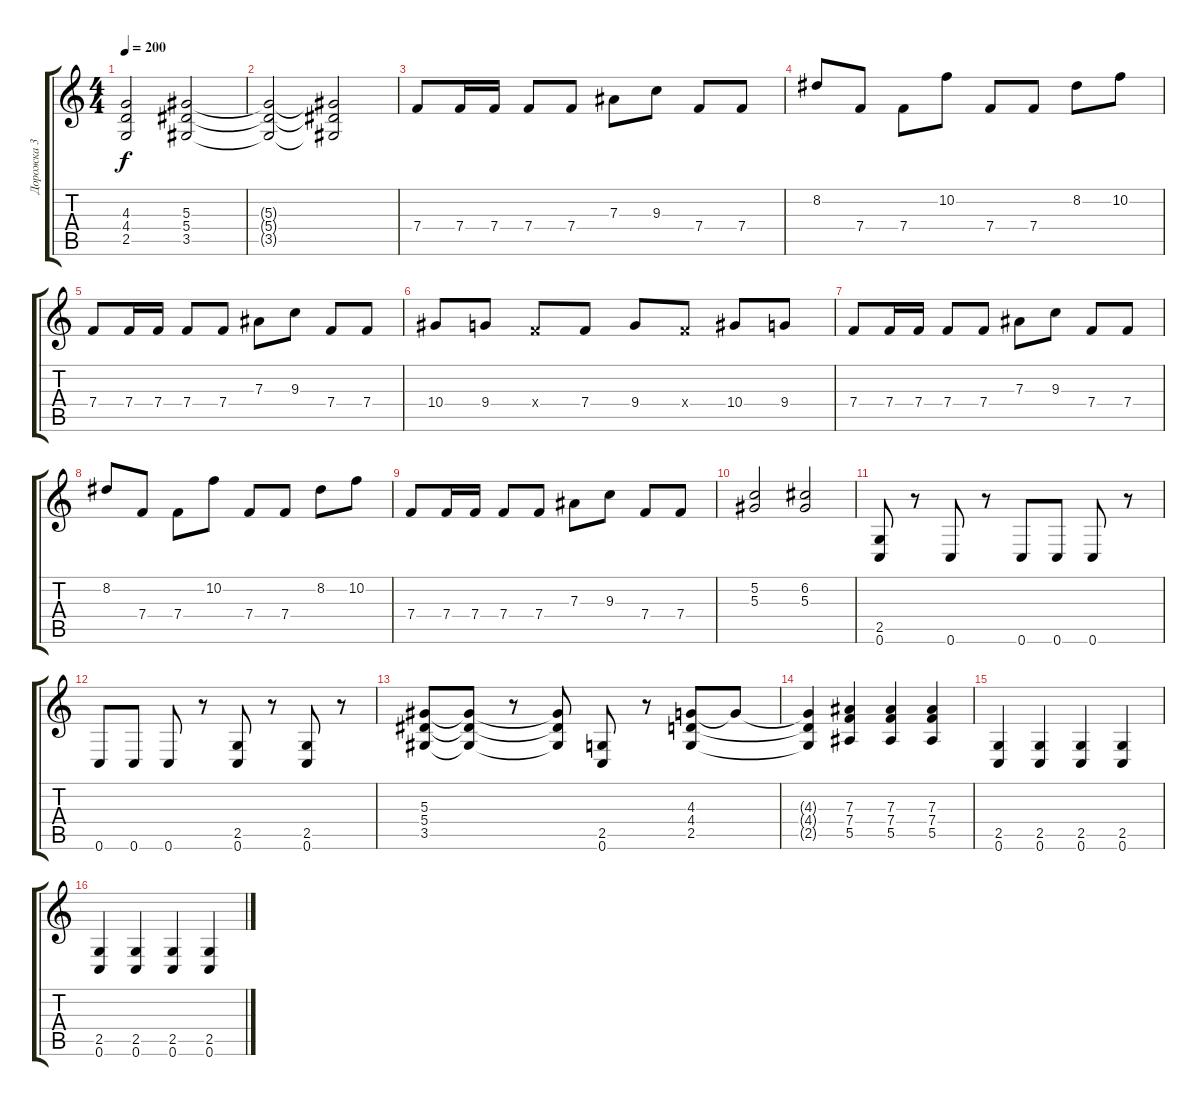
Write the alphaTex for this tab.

\track ("Дорожка 3" "Дорожка 3") {instrument distortionguitar}
\staff {score tabs}
\tuning (C4 G3 Eb3 Bb2 F2 C2) {hide}
\ts (4 4)
\tempo 200
\clef g2
\ks c
(4.3 4.4 2.5).2{dy f} (5.3 5.4 3.5).2 |
(5.3{t} 5.4{t} 3.5{t}).2 (5.3{t} 5.4{t} 3.5{t}).2 |
7.4.8 7.4.16 7.4.16 7.4.8 7.4.8 7.3.8 9.3.8 7.4.8 7.4.8 |
8.2.8 7.4.8 7.4.8 10.2.8 7.4.8 7.4.8 8.2.8 10.2.8 |
7.4.8 7.4.16 7.4.16 7.4.8 7.4.8 7.3.8 9.3.8 7.4.8 7.4.8 |
10.4.8 9.4.8 7.4{x}.8 7.4.8 9.4.8 7.4{x}.8 10.4.8 9.4.8 |
7.4.8 7.4.16 7.4.16 7.4.8 7.4.8 7.3.8 9.3.8 7.4.8 7.4.8 |
8.2.8 7.4.8 7.4.8 10.2.8 7.4.8 7.4.8 8.2.8 10.2.8 |
7.4.8 7.4.16 7.4.16 7.4.8 7.4.8 7.3.8 9.3.8 7.4.8 7.4.8 |
(5.2 5.3).2 (6.2 5.3).2 |
(2.5 0.6).8 r.8 0.6.8 r.8 0.6.8 0.6.8 0.6.8 r.8 |
0.6.8 0.6.8 0.6.8 r.8 (2.5 0.6).8 r.8 (2.5 0.6).8 r.8 |
(5.3 5.4 3.5).8 (5.3{t} 5.4{t} 3.5{t}).8 r.8 (5.3{t} 5.4{t} 3.5{t}).8 (2.5 0.6).8 r.8 (4.3 4.4 2.5).8 4.3{t}.8 |
(4.3{t} 4.4{t} 2.5{t}).4 (7.3 7.4 5.5).4 (7.3 7.4 5.5).4 (7.3 7.4 5.5).4 |
(2.5 0.6).4 (2.5 0.6).4 (2.5 0.6).4 (2.5 0.6).4 |
(2.5 0.6).4 (2.5 0.6).4 (2.5 0.6).4 (2.5 0.6).4
